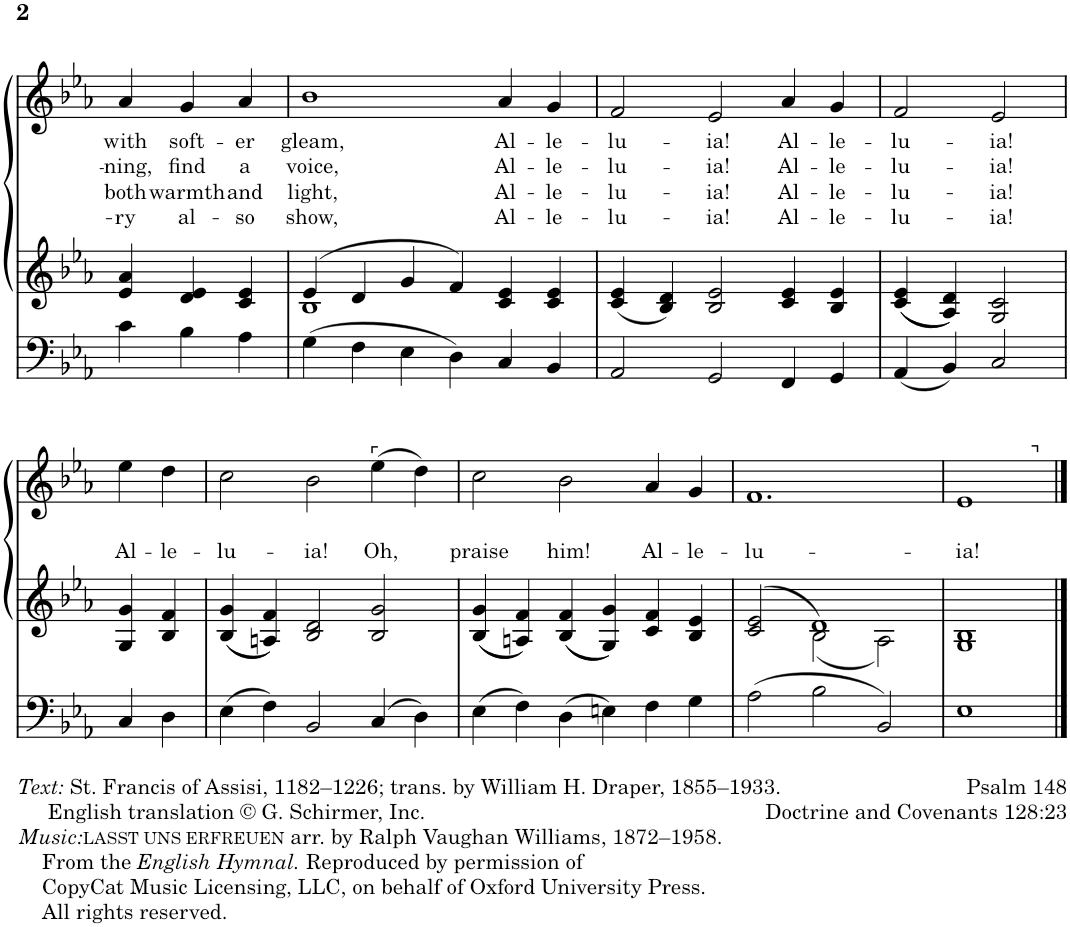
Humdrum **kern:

**kern	**kern	**kern	**text	**text	**text	**text
*part1	*part1	*part1	*part1	*part1	*part1	*part1
*staff3	*staff2	*staff1	*staff1	*staff1	*staff1	*staff1
*I"Organ	*	*	*	*	*	*
*I'Org.	*	*	*	*	*	*
!!LO:PB:g=z
*clefF4	*clefG2	*clefG2	*	*	*	*
*k[b-e-a-]	*k[b-e-a-]	*k[b-e-a-]	*	*	*	*
*M3/2	*M3/2	*M3/2	*	*	*	*
=13	=13	=13	=13	=13	=13	=13
!	!	!	!LO:LY:b	!LO:LY:b	!LO:LY:b	!LO:LY:b
4c\	4e-/ 4a-/	4a-/	with	-ning,	both	-ry
!	!	!	!LO:LY:b	!LO:LY:b	!LO:LY:b	!LO:LY:b
4B-\	4d/ 4e-/	4g/	soft-	find	warmth	al-
!	!	!	!LO:LY:b	!LO:LY:b	!LO:LY:b	!LO:LY:b
4A-\	4c/ 4e-/	4a-/	-er	a	and	-so
=14	=14	=14	=14	=14	=14	=14
*	*^	*	*	*	*	*
!	!	!	!	!LO:LY:b	!LO:LY:b	!LO:LY:b	!LO:LY:b
4G\	4e-/	1B-	1b-	gleam,	voice,	light,	show,
4F\	4d/	.	.	.	.	.	.
4E-\	4g/	.	.	.	.	.	.
4D\	4f/	.	.	.	.	.	.
!	!	!	!	!LO:LY:b	!LO:LY:b	!LO:LY:b	!LO:LY:b
4C/	4c/ 4e-/	2ryy	4a-/	Al-	Al-	Al-	Al-
!	!	!	!	!LO:LY:b	!LO:LY:b	!LO:LY:b	!LO:LY:b
4BB-/	4c/ 4e-/	.	4g/	-le-	-le-	-le-	-le-
*	*v	*v	*	*	*	*	*
=15	=15	=15	=15	=15	=15	=15
!	!	!	!LO:LY:b	!LO:LY:b	!LO:LY:b	!LO:LY:b
2AA-/	4c/ 4e-/	2f/	-lu-	-lu-	-lu-	-lu-
.	4B-/ 4d/	.	.	.	.	.
!	!	!	!LO:LY:b	!LO:LY:b	!LO:LY:b	!LO:LY:b
2GG/	2B-/ 2e-/	2e-/	-ia!	-ia!	-ia!	-ia!
!	!	!	!LO:LY:b	!LO:LY:b	!LO:LY:b	!LO:LY:b
4FF/	4c/ 4e-/	4a-/	Al-	Al-	Al-	Al-
!	!	!	!LO:LY:b	!LO:LY:b	!LO:LY:b	!LO:LY:b
4GG/	4B-/ 4e-/	4g/	-le-	-le-	-le-	-le-
=16	=16	=16	=16	=16	=16	=16
!	!	!	!LO:LY:b	!LO:LY:b	!LO:LY:b	!LO:LY:b
4AA-/	4c/ 4e-/	2f/	-lu-	-lu-	-lu-	-lu-
4BB-/	4A-/ 4d/	.	.	.	.	.
!	!	!	!LO:LY:b	!LO:LY:b	!LO:LY:b	!LO:LY:b
2C/	2G/ 2c/	2e-/	-ia!	-ia!	-ia!	-ia!
!!LO:LB:g=z
=17	=17	=17	=17	=17	=17	=17
!	!	!	!	!LO:LY:b	!	!
4C/	4G/ 4g/	4ee-\	.	Al-	.	.
!	!	!	!	!LO:LY:b	!	!
4D\	4B-/ 4f/	4dd\	.	-le-	.	.
=18	=18	=18	=18	=18	=18	=18
!	!	!	!	!LO:LY:b	!	!
4E-\	4B-/ 4g/	2cc\	.	-lu-	.	.
4F\	4An/ 4f/	.	.	.	.	.
!	!	!	!	!LO:LY:b	!	!
2BB-/	2B-/ 2d/	2b-\	.	-ia!	.	.
!	!	!LO:TX:a:t=⌜	!	!	!	!
!	!	!	!	!LO:LY:b	!	!
4C/	2B-/ 2g/	(4ee-\	.	Oh,	.	.
4D\	.	4dd\)	.	.	.	.
=19	=19	=19	=19	=19	=19	=19
!	!	!	!	!LO:LY:b	!	!
4E-\	4B-/ 4g/	2cc\	.	praise	.	.
4F\	4An/ 4f/	.	.	.	.	.
!	!	!	!	!LO:LY:b	!	!
4D\	4B-/ 4f/	2b-\	.	him!	.	.
4En\	4G/ 4g/	.	.	.	.	.
!	!	!	!	!LO:LY:b	!	!
4F\	4c/ 4f/	4a-/	.	Al-	.	.
!	!	!	!	!LO:LY:b	!	!
4G\	4B-/ 4e-/	4g/	.	-le-	.	.
=20	=20	=20	=20	=20	=20	=20
*	*^	*	*	*	*	*
!	!	!	!	!	!LO:LY:b	!	!
2A-\	2c/ 2e-/	2ryy	1.f	.	-lu-	.	.
2B-\	1d	2B-\	.	.	.	.	.
2BB-/	.	2A-\	.	.	.	.	.
=21	=21	=21	=21	=21	=21	=21	=21
!	!	!	!	!	!LO:LY:b	!	!
*	*v	*v	*^	*	*	*	*
1E-	1G 1B-	1e-	2.ryy	.	-ia!	.	.
!	!	!	!LO:TX:a:t=⌝	!	!	!	!
.	.	.	4ryy	.	.	.	.
*	*	*v	*v	*	*	*	*
==	==	==	==	==	==	==
*-	*-	*-	*-	*-	*-	*-
